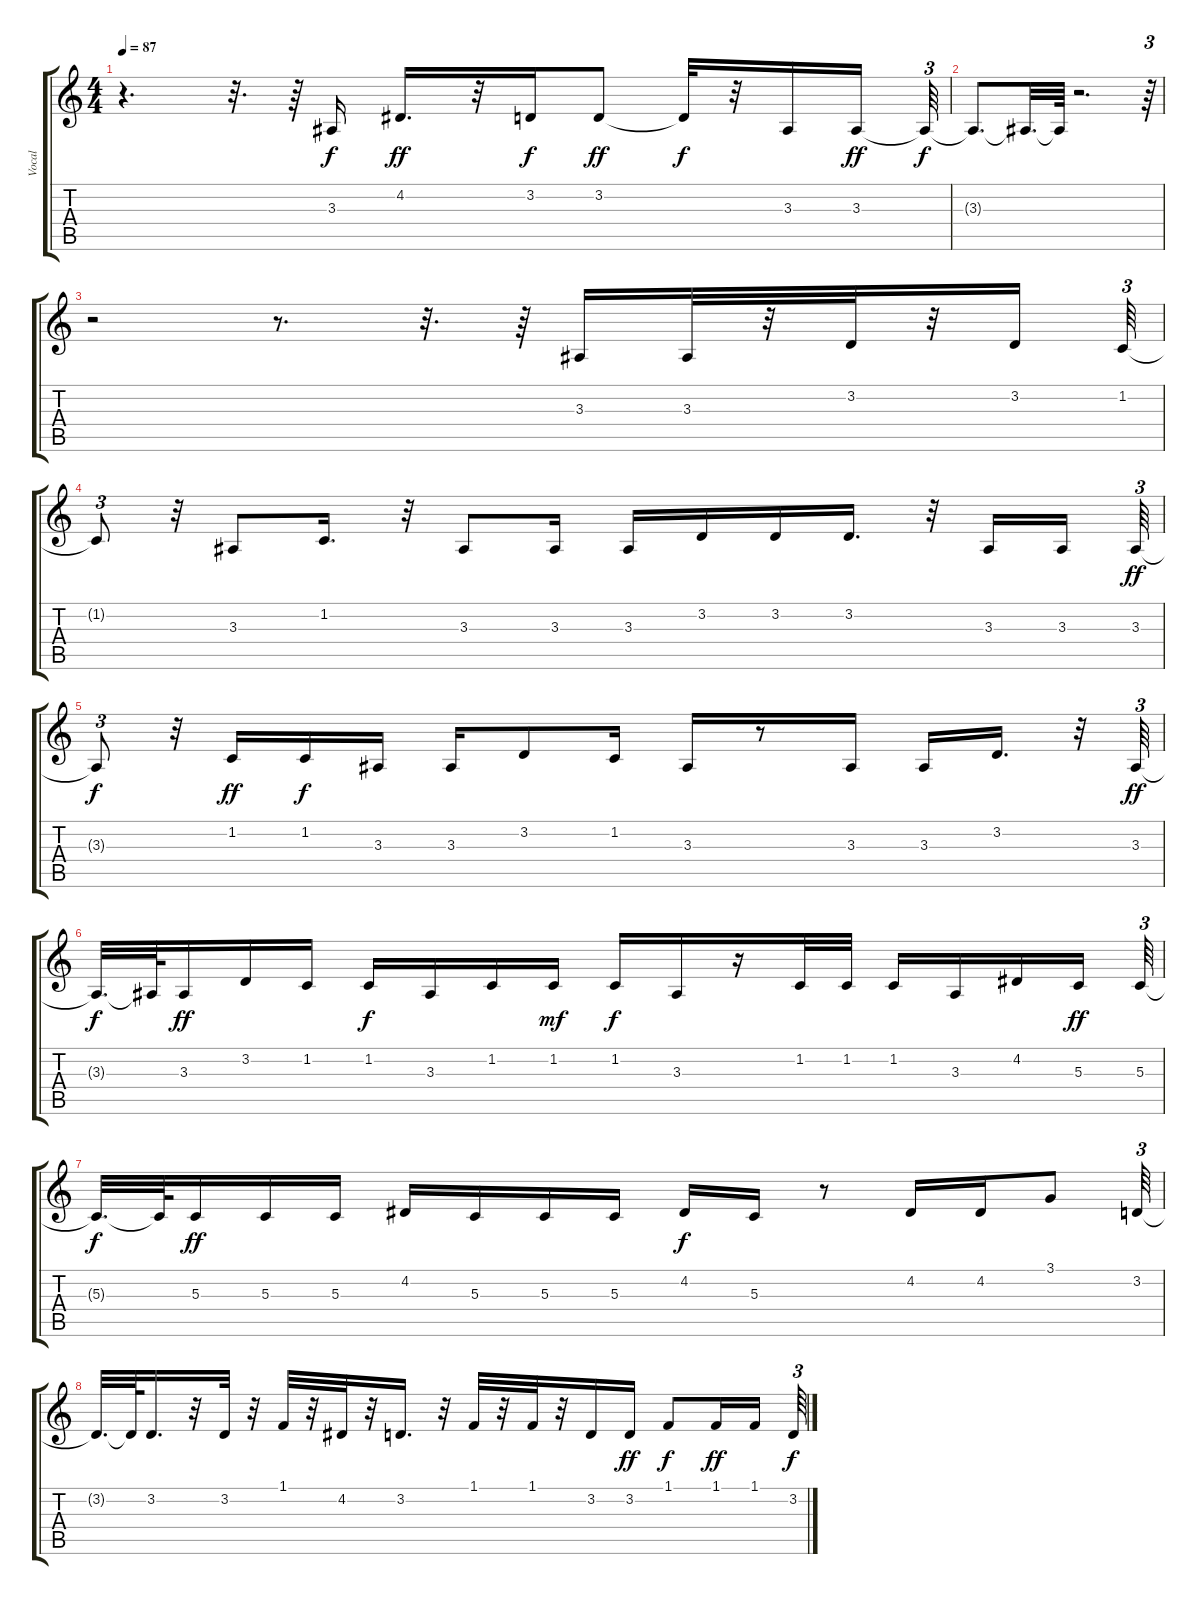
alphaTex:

\track ("Vocal     " "Vocal     ") {instrument sopranosax}
\staff {score tabs}
\tuning (E4 B3 G3 D3 A2 E2) {hide}
\ts (4 4)
\tempo 87
\clef g2
\ks c
r.4{d dy f} r.32{d} r.64 3.3.16 4.2.16{d dy ff} r.32 3.2.16{dy f} 3.2.8{dy ff} 3.2{t}.32{dy f} r.32 3.3.16 3.3.16{dy ff} 3.3{t}.64{tu (3 2) dy f} |
3.3{t}.8{d} 3.3{t}.32{d} 3.3{t}.64 r.2{d} r.64{tu (3 2)} |
r.2 r.8{d} r.32{d} r.64 3.3.16 3.3.32 r.32 3.2.32 r.32 3.2.16 1.2.64{tu (3 2)} |
1.2{t}.8{tu (3 2)} r.32 3.3.8 1.2.16{d} r.32 3.3.8 3.3.16 3.3.16 3.2.16 3.2.16 3.2.16{d} r.32 3.3.16 3.3.16{beam splitsecondary} 3.3.64{tu (3 2) dy ff} |
3.3{t}.8{tu (3 2) dy f} r.32 1.2.16{dy ff} 1.2.16{dy f} 3.3.16 3.3.16 3.2.8 1.2.16 3.3.16 r.8 3.3.16 3.3.16 3.2.16{d} r.32 3.3.64{tu (3 2) dy ff} |
3.3{t}.32{d dy f} 3.3{t}.64 3.3.16{dy ff} 3.2.16 1.2.16 1.2.16{dy f} 3.3.16 1.2.16 1.2.16{dy mf} 1.2.16{dy f} 3.3.16 r.16 1.2.32 1.2.32 1.2.16 3.3.16 4.2.16 5.3.16{dy ff} 5.3.64{tu (3 2)} |
5.3{t}.32{d dy f} 5.3{t}.64 5.3.16{dy ff} 5.3.16 5.3.16 4.2.16 5.3.16 5.3.16 5.3.16 4.2.16{dy f} 5.3.16 r.8 4.2.16 4.2.16 3.1.8 3.2.64{tu (3 2)} |
3.2{t}.32{d} 3.2{t}.64 3.2.16{d} r.32 3.2.32 r.32 1.1.32 r.32 4.2.32 r.32 3.2.16{d} r.32 1.1.32 r.32 1.1.32 r.32 3.2.16 3.2.16{dy ff} 1.1.8{dy f} 1.1.16{dy ff} 1.1.16 3.2.64{tu (3 2) dy f}
